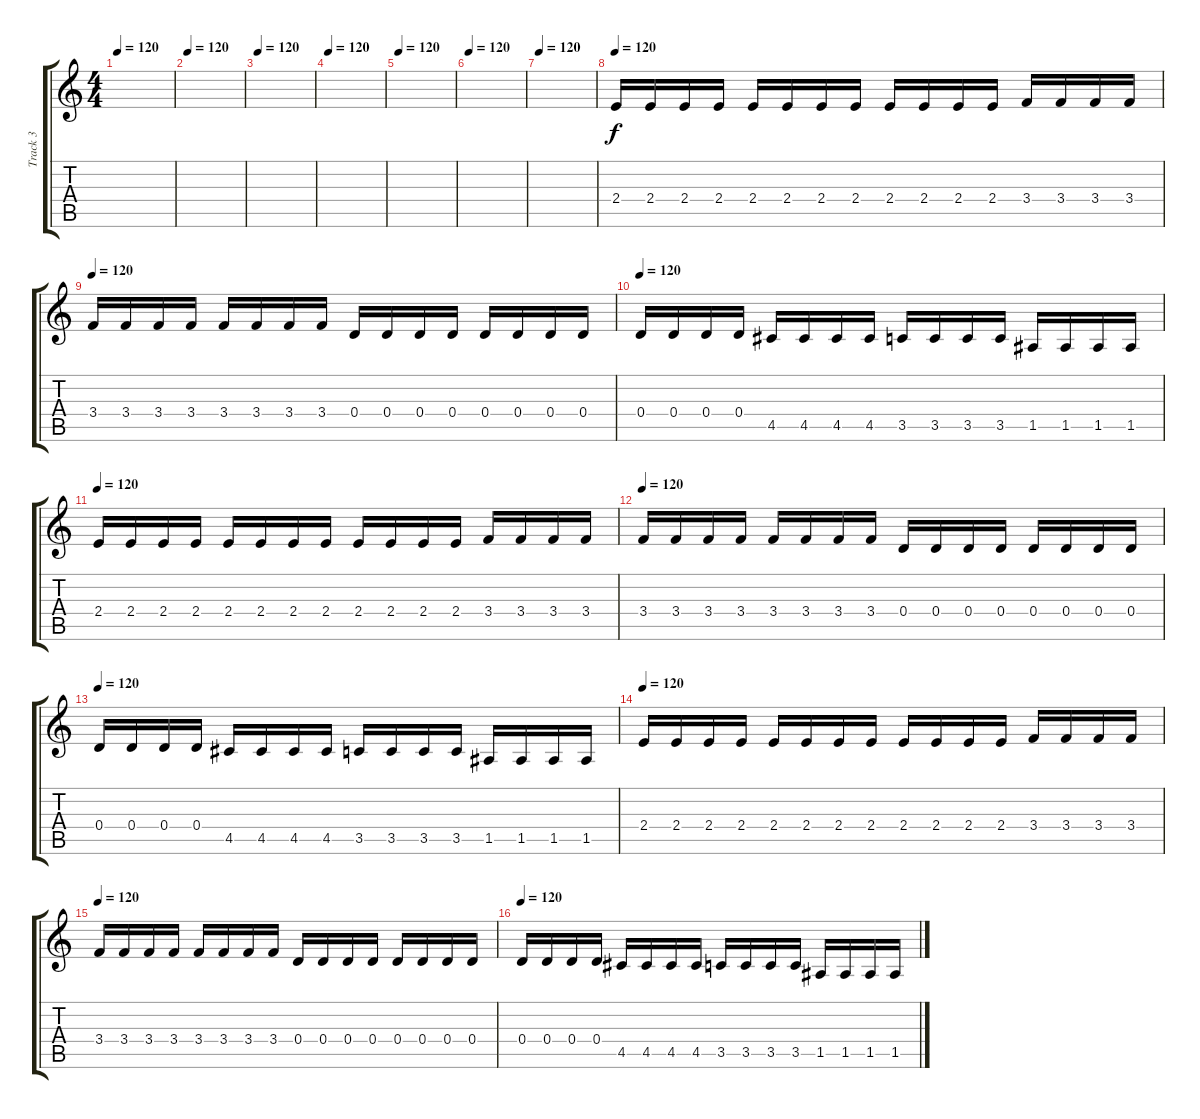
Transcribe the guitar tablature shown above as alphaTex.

\track ("Track 3" "Track 3") {instrument distortionguitar}
\staff {score tabs}
\tuning (E4 B3 G3 D3 A2 E2) {hide}
\ts (4 4)
\tempo 120
\clef g2
\ks c
|
\tempo 120
|
\tempo 120
|
\tempo 120
|
\tempo 120
|
\tempo 120
|
\tempo 120
|
\tempo 120
2.4.16{volume 12} 2.4.16 2.4.16 2.4.16 2.4.16 2.4.16 2.4.16 2.4.16 2.4.16 2.4.16 2.4.16 2.4.16 3.4.16 3.4.16 3.4.16 3.4.16 |
\tempo 120
3.4.16 3.4.16 3.4.16 3.4.16 3.4.16 3.4.16 3.4.16 3.4.16 0.4.16 0.4.16 0.4.16 0.4.16 0.4.16 0.4.16 0.4.16 0.4.16 |
\tempo 120
0.4.16 0.4.16 0.4.16 0.4.16 4.5.16 4.5.16 4.5.16 4.5.16 3.5.16 3.5.16 3.5.16 3.5.16 1.5.16 1.5.16 1.5.16 1.5.16 |
\tempo 120
2.4.16 2.4.16 2.4.16 2.4.16 2.4.16 2.4.16 2.4.16 2.4.16 2.4.16 2.4.16 2.4.16 2.4.16 3.4.16 3.4.16 3.4.16 3.4.16 |
\tempo 120
3.4.16 3.4.16 3.4.16 3.4.16 3.4.16 3.4.16 3.4.16 3.4.16 0.4.16 0.4.16 0.4.16 0.4.16 0.4.16 0.4.16 0.4.16 0.4.16 |
\tempo 120
0.4.16 0.4.16 0.4.16 0.4.16 4.5.16 4.5.16 4.5.16 4.5.16 3.5.16 3.5.16 3.5.16 3.5.16 1.5.16 1.5.16 1.5.16 1.5.16 |
\tempo 120
2.4.16 2.4.16 2.4.16 2.4.16 2.4.16 2.4.16 2.4.16 2.4.16 2.4.16 2.4.16 2.4.16 2.4.16 3.4.16 3.4.16 3.4.16 3.4.16 |
\tempo 120
3.4.16 3.4.16 3.4.16 3.4.16 3.4.16 3.4.16 3.4.16 3.4.16 0.4.16 0.4.16 0.4.16 0.4.16 0.4.16 0.4.16 0.4.16 0.4.16 |
\tempo 120
0.4.16 0.4.16 0.4.16 0.4.16 4.5.16 4.5.16 4.5.16 4.5.16 3.5.16 3.5.16 3.5.16 3.5.16 1.5.16 1.5.16 1.5.16 1.5.16
